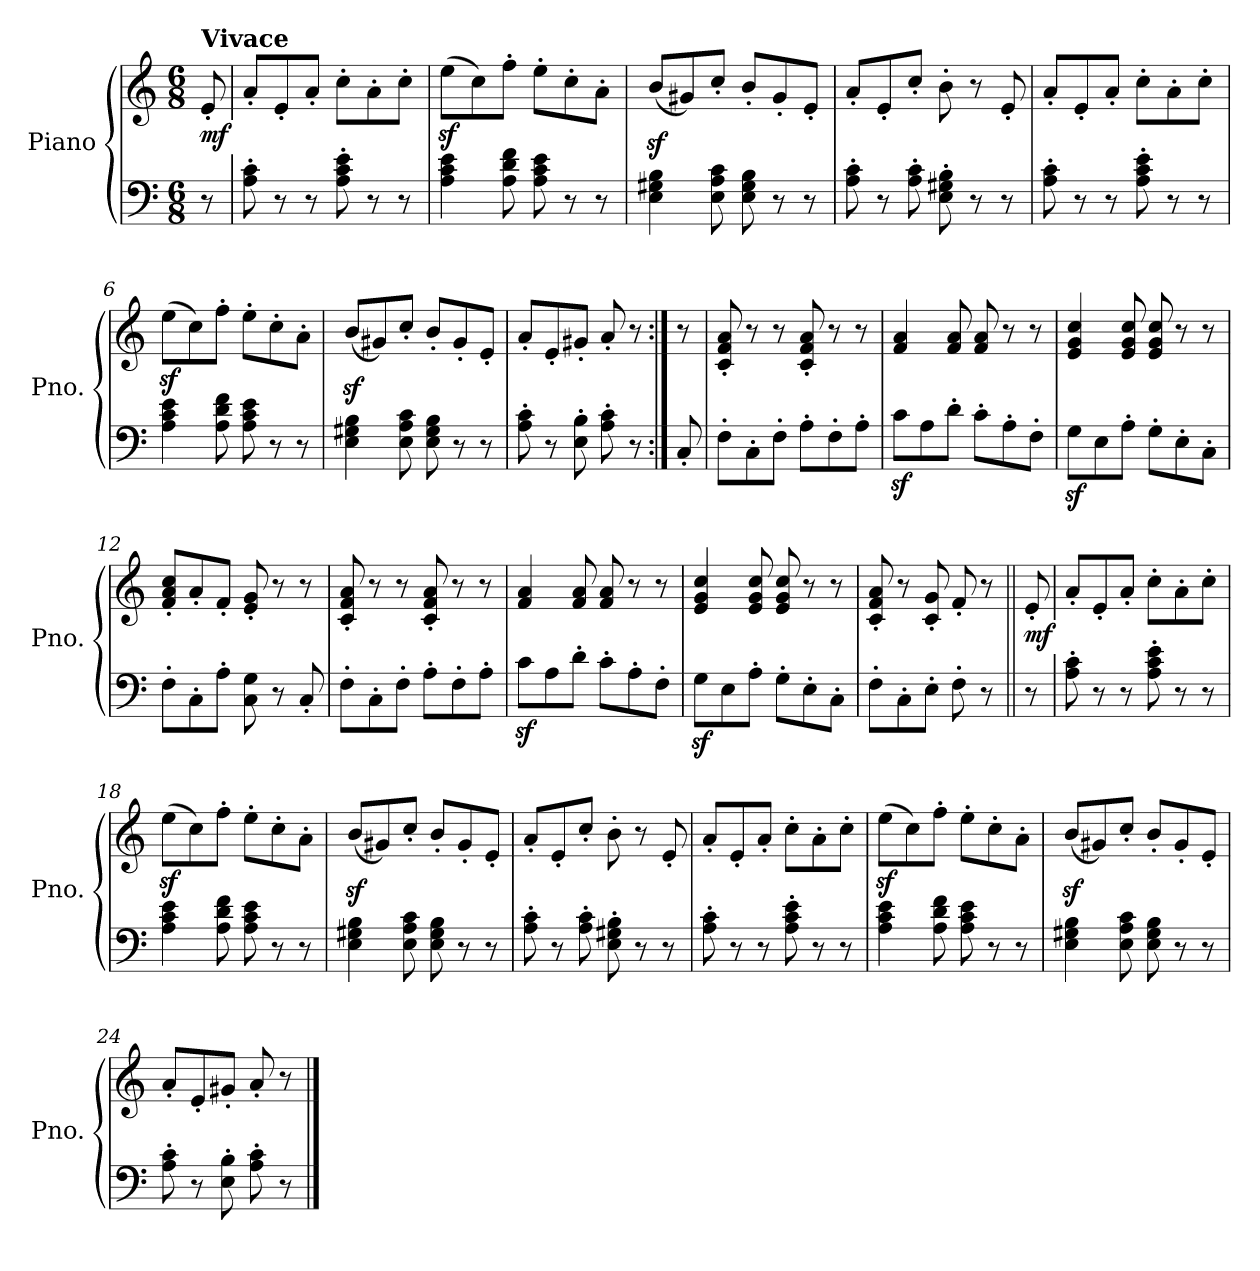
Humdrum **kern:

**kern	**kern	**dynam
*part1	*part1	*part1
*staff2	*staff1	*staff1/2
*I"Piano	*	*
*I'Pno.	*	*
*clefF4	*clefG2	*
*k[]	*k[]	*
*M6/8	*M6/8	*
=	=	=
!	!LO:TX:a:B:t=Vivace	!
!	!	!LO:DY:b
8r	8e'/	mf
=1	=1	=1
8A\' 8c\'	8a'/L	.
8r	8e'/	.
8r	8a'/J	.
8A\' 8c\' 8e\'	8cc'\L	.
8r	8a'\	.
8r	8cc'\J	.
=2	=2	=2
4A\ 4c\ 4e\	(>8eez<\L	.
.	8cc\)	.
8A\ 8d\ 8f\	8ff'\J	.
8A\ 8c\ 8e\	8ee'\L	.
8r	8cc'\	.
8r	8a'\J	.
=3	=3	=3
4E\ 4G#X\ 4B\	(<8bz</L	.
.	8g#X/)	.
8E\ 8A\ 8c\	8cc'/J	.
8E\ 8G#\ 8B\	8b'/L	.
8r	8g#'/	.
8r	8e'/J	.
=4	=4	=4
8A\' 8c\'	8a'/L	.
8r	8e'/	.
8A\' 8c\'	8cc'/J	.
8E\' 8G#X\' 8B\'	8b'\	.
8r	8r	.
8r	8e'/	.
!!LO:LB:g=z
=5	=5	=5
8A\' 8c\'	8a'/L	.
8r	8e'/	.
8r	8a'/J	.
8A\' 8c\' 8e\'	8cc'\L	.
8r	8a'\	.
8r	8cc'\J	.
=6	=6	=6
4A\ 4c\ 4e\	(>8eez<\L	.
.	8cc\)	.
8A\ 8d\ 8f\	8ff'\J	.
8A\ 8c\ 8e\	8ee'\L	.
8r	8cc'\	.
8r	8a'\J	.
=7	=7	=7
4E\ 4G#X\ 4B\	(<8bz</L	.
.	8g#X/)	.
8E\ 8A\ 8c\	8cc'/J	.
8E\ 8G#\ 8B\	8b'/L	.
8r	8g#'/	.
8r	8e'/J	.
=8	=8	=8
8A\' 8c\'	8a'/L	.
8r	8e'/	.
8E\' 8B\'	8g#X'/J	.
8A\' 8c\'	8a'/	.
8r	8r	.
!!LO:LB:g=z
=8X1:|!	=8X1:|!	=8X1:|!
8C'/	8r	.
=9	=9	=9
8F'\L	8c/' 8f/' 8a/'	.
8C'\	8r	.
8F'\J	8r	.
8A'\L	8c/' 8f/' 8a/'	.
8F'\	8r	.
8A'\J	8r	.
=10	=10	=10
8cz<\L	4f/ 4a/	.
8A\	.	.
8d'\J	8f/ 8a/	.
8c'\L	8f/ 8a/	.
8A'\	8r	.
8F'\J	8r	.
=11	=11	=11
8Gz<\L	4e/ 4g/ 4cc/	.
8E\	.	.
8A'\J	8e/ 8g/ 8cc/	.
8G'\L	8e/ 8g/ 8cc/	.
8E'\	8r	.
8C'\J	8r	.
=12	=12	=12
8F'\L	8f/' 8a/' 8cc/'L	.
8C'\	8a'/	.
8A'\J	8f'/J	.
8C\ 8G\	8e/' 8g/'	.
8r	8r	.
8C'/	8r	.
=13	=13	=13
8F'\L	8c/' 8f/' 8a/'	.
8C'\	8r	.
8F'\J	8r	.
8A'\L	8c/' 8f/' 8a/'	.
8F'\	8r	.
8A'\J	8r	.
=14	=14	=14
8cz<\L	4f/ 4a/	.
8A\	.	.
8d'\J	8f/ 8a/	.
8c'\L	8f/ 8a/	.
8A'\	8r	.
8F'\J	8r	.
!!LO:LB:g=z
=15	=15	=15
8Gz<\L	4e/ 4g/ 4cc/	.
8E\	.	.
8A'\J	8e/ 8g/ 8cc/	.
8G'\L	8e/ 8g/ 8cc/	.
8E'\	8r	.
8C'\J	8r	.
=16	=16	=16
8F'\L	8c/' 8f/' 8a/'	.
8C'\	8r	.
8E'\J	8c/' 8g/'	.
8F'\	8f'/	.
8r	8r	.
=16X2||	=16X2||	=16X2||
!	!	!LO:DY:b
8r	8e'/	mf
=17	=17	=17
8A\' 8c\'	8a'/L	.
8r	8e'/	.
8r	8a'/J	.
8A\' 8c\' 8e\'	8cc'\L	.
8r	8a'\	.
8r	8cc'\J	.
=18	=18	=18
4A\ 4c\ 4e\	(>8eez<\L	.
.	8cc\)	.
8A\ 8d\ 8f\	8ff'\J	.
8A\ 8c\ 8e\	8ee'\L	.
8r	8cc'\	.
8r	8a'\J	.
=19	=19	=19
4E\ 4G#X\ 4B\	(<8bz</L	.
.	8g#X/)	.
8E\ 8A\ 8c\	8cc'/J	.
8E\ 8G#\ 8B\	8b'/L	.
8r	8g#'/	.
8r	8e'/J	.
=20	=20	=20
8A\' 8c\'	8a'/L	.
8r	8e'/	.
8A\' 8c\'	8cc'/J	.
8E\' 8G#X\' 8B\'	8b'\	.
8r	8r	.
8r	8e'/	.
!!LO:LB:g=z
=21	=21	=21
8A\' 8c\'	8a'/L	.
8r	8e'/	.
8r	8a'/J	.
8A\' 8c\' 8e\'	8cc'\L	.
8r	8a'\	.
8r	8cc'\J	.
=22	=22	=22
4A\ 4c\ 4e\	(>8eez<\L	.
.	8cc\)	.
8A\ 8d\ 8f\	8ff'\J	.
8A\ 8c\ 8e\	8ee'\L	.
8r	8cc'\	.
8r	8a'\J	.
=23	=23	=23
4E\ 4G#X\ 4B\	(<8bz</L	.
.	8g#X/)	.
8E\ 8A\ 8c\	8cc'/J	.
8E\ 8G#\ 8B\	8b'/L	.
8r	8g#'/	.
8r	8e'/J	.
=24	=24	=24
8A\' 8c\'	8a'/L	.
8r	8e'/	.
8E\' 8B\'	8g#X'/J	.
8A\' 8c\'	8a'/	.
8r	8r	.
==	==	==
*-	*-	*-
